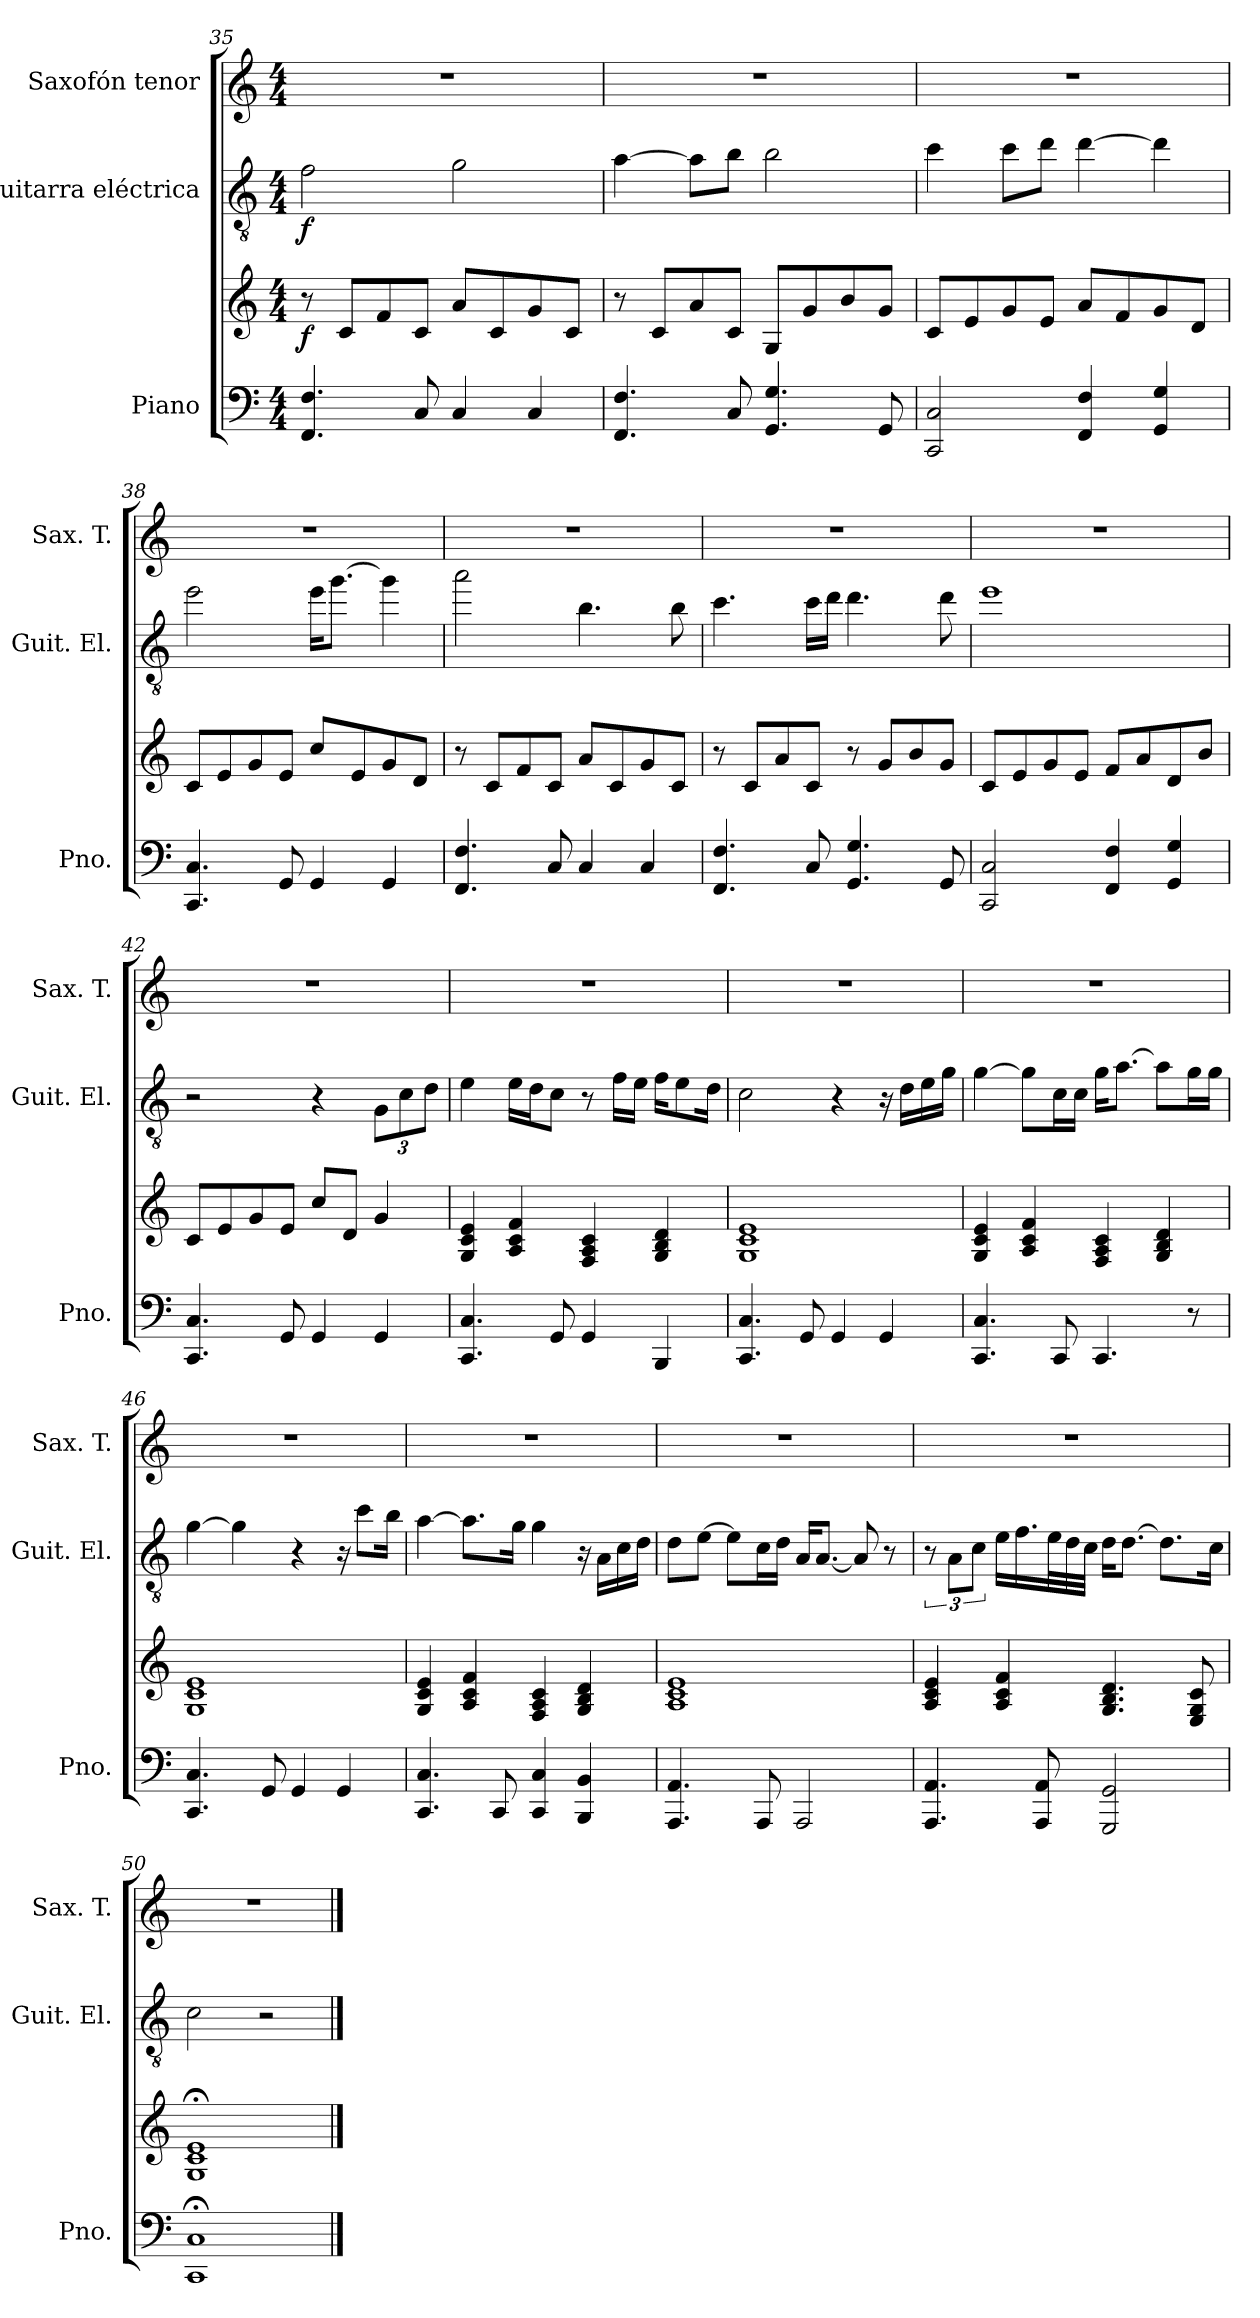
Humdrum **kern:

**kern	**kern	**dynam	**kern	**dynam	**kern
*part3	*part3	*part3	*part2	*part2	*part1
*staff4	*staff3	*staff3/4	*staff2	*staff2	*staff1
*I"Piano	*	*	*I"Guitarra eléctrica	*	*I"Saxofón tenor
*I'Pno.	*	*	*I'Guit. El.	*	*I'Sax. T.
!!LO:PB:g=z
*clefF4	*clefG2	*	*clefGv2	*	*clefG2
*	*	*	*	*	*ITrd8c14
*k[]	*k[]	*	*k[]	*	*k[]
*M4/4	*M4/4	*	*M4/4	*	*M4/4
=35	=35	=35	=35	=35	=35
!	!	!LO:DY:b	!	!LO:DY:b	!
4.FF/ 4.F/	8r	f	2f\	f	1r
.	8c/L	.	.	.	.
.	8f/	.	.	.	.
8C/	8c/J	.	.	.	.
4C/	8a/L	.	2g\	.	.
.	8c/	.	.	.	.
4C/	8g/	.	.	.	.
.	8c/J	.	.	.	.
=36	=36	=36	=36	=36	=36
4.FF/ 4.F/	8r	.	[4a\	.	1r
.	8c/L	.	.	.	.
.	8a/	.	8a\L]	.	.
8C/	8c/J	.	8b\J	.	.
4.GG/ 4.G/	8G/L	.	2b\	.	.
.	8g/	.	.	.	.
.	8b/	.	.	.	.
8GG/	8g/J	.	.	.	.
=37	=37	=37	=37	=37	=37
2CC/ 2C/	8c/L	.	4cc\	.	1r
.	8e/	.	.	.	.
.	8g/	.	8cc\L	.	.
.	8e/J	.	8dd\J	.	.
4FF/ 4F/	8a/L	.	[4dd\	.	.
.	8f/	.	.	.	.
4GG/ 4G/	8g/	.	4dd\]	.	.
.	8d/J	.	.	.	.
=38	=38	=38	=38	=38	=38
4.CC/ 4.C/	8c/L	.	2ee\	.	1r
.	8e/	.	.	.	.
.	8g/	.	.	.	.
8GG/	8e/J	.	.	.	.
4GG/	8cc/L	.	16ee\KL	.	.
.	.	.	[8.gg\J	.	.
.	8e/	.	.	.	.
4GG/	8g/	.	4gg\]	.	.
.	8d/J	.	.	.	.
!!LO:LB:g=z
=39	=39	=39	=39	=39	=39
4.FF/ 4.F/	8r	.	2aa\	.	1r
.	8c/L	.	.	.	.
.	8f/	.	.	.	.
8C/	8c/J	.	.	.	.
4C/	8a/L	.	4.b\	.	.
.	8c/	.	.	.	.
4C/	8g/	.	.	.	.
.	8c/J	.	8b\	.	.
=40	=40	=40	=40	=40	=40
4.FF/ 4.F/	8r	.	4.cc\	.	1r
.	8c/L	.	.	.	.
.	8a/	.	.	.	.
8C/	8c/J	.	16cc\LL	.	.
.	.	.	16dd\JJ	.	.
4.GG/ 4.G/	8r	.	4.dd\	.	.
.	8g/L	.	.	.	.
.	8b/	.	.	.	.
8GG/	8g/J	.	8dd\	.	.
=41	=41	=41	=41	=41	=41
2CC/ 2C/	8c/L	.	1ee	.	1r
.	8e/	.	.	.	.
.	8g/	.	.	.	.
.	8e/J	.	.	.	.
4FF/ 4F/	8f/L	.	.	.	.
.	8a/	.	.	.	.
4GG/ 4G/	8d/	.	.	.	.
.	8b/J	.	.	.	.
=42	=42	=42	=42	=42	=42
4.CC/ 4.C/	8c/L	.	2r	.	1r
.	8e/	.	.	.	.
.	8g/	.	.	.	.
8GG/	8e/J	.	.	.	.
4GG/	8cc/L	.	4r	.	.
.	8d/J	.	.	.	.
*	*	*	*Xbrackettup	*	*
4GG/	4g/	.	12G\L	.	.
.	.	.	12c\	.	.
.	.	.	12d\J	.	.
!!LO:LB:g=z
=43	=43	=43	=43	=43	=43
4.CC/ 4.C/	4G/ 4c/ 4e/	.	4e\	.	1r
.	4A/ 4c/ 4f/	.	16e\LL	.	.
.	.	.	16d\J	.	.
8GG/	.	.	8c\J	.	.
4GG/	4F/ 4A/ 4c/	.	8r	.	.
.	.	.	16f\LL	.	.
.	.	.	16e\JJ	.	.
4BBB/	4G/ 4B/ 4d/	.	16f\KL	.	.
.	.	.	8e\	.	.
.	.	.	16d\Jk	.	.
=44	=44	=44	=44	=44	=44
4.CC/ 4.C/	1G 1c 1e	.	2c\	.	1r
8GG/	.	.	.	.	.
4GG/	.	.	4r	.	.
4GG/	.	.	16r	.	.
.	.	.	16d\LL	.	.
.	.	.	16e\	.	.
.	.	.	16g\JJ	.	.
=45	=45	=45	=45	=45	=45
4.CC/ 4.C/	4G/ 4c/ 4e/	.	[4g\	.	1r
.	4A/ 4c/ 4f/	.	8g\L]	.	.
8CC/	.	.	16c\L	.	.
.	.	.	16c\JJ	.	.
4.CC/	4F/ 4A/ 4c/	.	16g\KL	.	.
.	.	.	[8.a\J	.	.
.	4G/ 4B/ 4d/	.	8a\L]	.	.
8r	.	.	16g\L	.	.
.	.	.	16g\JJ	.	.
=46	=46	=46	=46	=46	=46
4.CC/ 4.C/	1G 1c 1e	.	[4g\	.	1r
.	.	.	4g\]	.	.
8GG/	.	.	.	.	.
4GG/	.	.	4r	.	.
4GG/	.	.	16r	.	.
.	.	.	8cc\L	.	.
.	.	.	16b\Jk	.	.
!!LO:LB:g=z
=47	=47	=47	=47	=47	=47
4.CC/ 4.C/	4G/ 4c/ 4e/	.	[4a\	.	1r
.	4A/ 4c/ 4f/	.	8.a\L]	.	.
8CC/	.	.	.	.	.
.	.	.	16g\Jk	.	.
4CC/ 4C/	4F/ 4A/ 4c/	.	4g\	.	.
4BBB/ 4BB/	4G/ 4B/ 4d/	.	16r	.	.
.	.	.	16A\LL	.	.
.	.	.	16c\	.	.
.	.	.	16d\JJ	.	.
=48	=48	=48	=48	=48	=48
4.AAA/ 4.AA/	1A 1c 1e	.	8d\L	.	1r
.	.	.	[8e\J	.	.
.	.	.	8e\L]	.	.
8AAA/	.	.	16c\L	.	.
.	.	.	16d\JJ	.	.
2AAA/	.	.	16A/KL	.	.
.	.	.	[8.A/J	.	.
.	.	.	8A/]	.	.
.	.	.	8r	.	.
=49	=49	=49	=49	=49	=49
*	*	*	*brackettup	*	*
4.AAA/ 4.AA/	4A/ 4c/ 4e/	.	12r	.	1r
.	.	.	12A\L	.	.
.	.	.	12c\J	.	.
.	4A/ 4c/ 4f/	.	16e\LL	.	.
.	.	.	16.f\	.	.
8AAA/ 8AA/	.	.	.	.	.
.	.	.	32e\L	.	.
.	.	.	32d\	.	.
.	.	.	32c\JJJ	.	.
2GGG/ 2GG/	4.G/ 4.B/ 4.d/	.	16d\KL	.	.
.	.	.	[8.d\J	.	.
.	.	.	8.d\L]	.	.
.	8E/ 8G/ 8c/	.	.	.	.
.	.	.	16c\Jk	.	.
=50	=50	=50	=50	=50	=50
1CC;< 1C;<	1G;< 1c;< 1e;<	.	2c\	.	1r
.	.	.	2r	.	.
==	==	==	==	==	==
*-	*-	*-	*-	*-	*-
